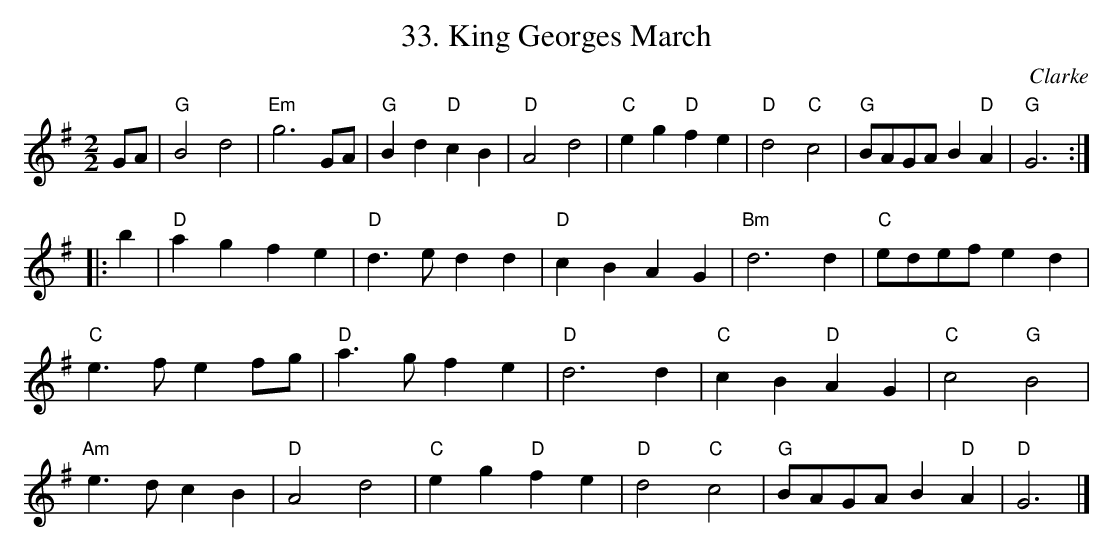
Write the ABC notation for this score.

X:1
T:33. King Georges March
C:Clarke
L:1/4
M:2/2
K:G
 G/A/ | "G"B2 d2 | "Em"g3 G/A/ | "G"B d "D"c B | "D"A2 d2 | "C"e g "D"f e | "D"d2 "C"c2 | %7
 "G"B/A/G/A/ B "D"A | "G"G3  ::$  b | "D"a g f e | "D"d3/2 e/ d d | "D"c B A G | "Bm"d3 d | "C"e/d/e/f/ e d |$ %15
 "C"e3/2 f/ e f/g/ | "D"a3/2 g/ f e | "D"d3 d | "C"c B "D"A G | "C"c2 "G"B2 |$ "Am"e3/2 d/ c B | "D"A2 d2 | "C"e g "D"f e | "D"d2 "C"c2 | %24
 "G"B/A/G/A/ B "D"A | "D"G3  |] %26
